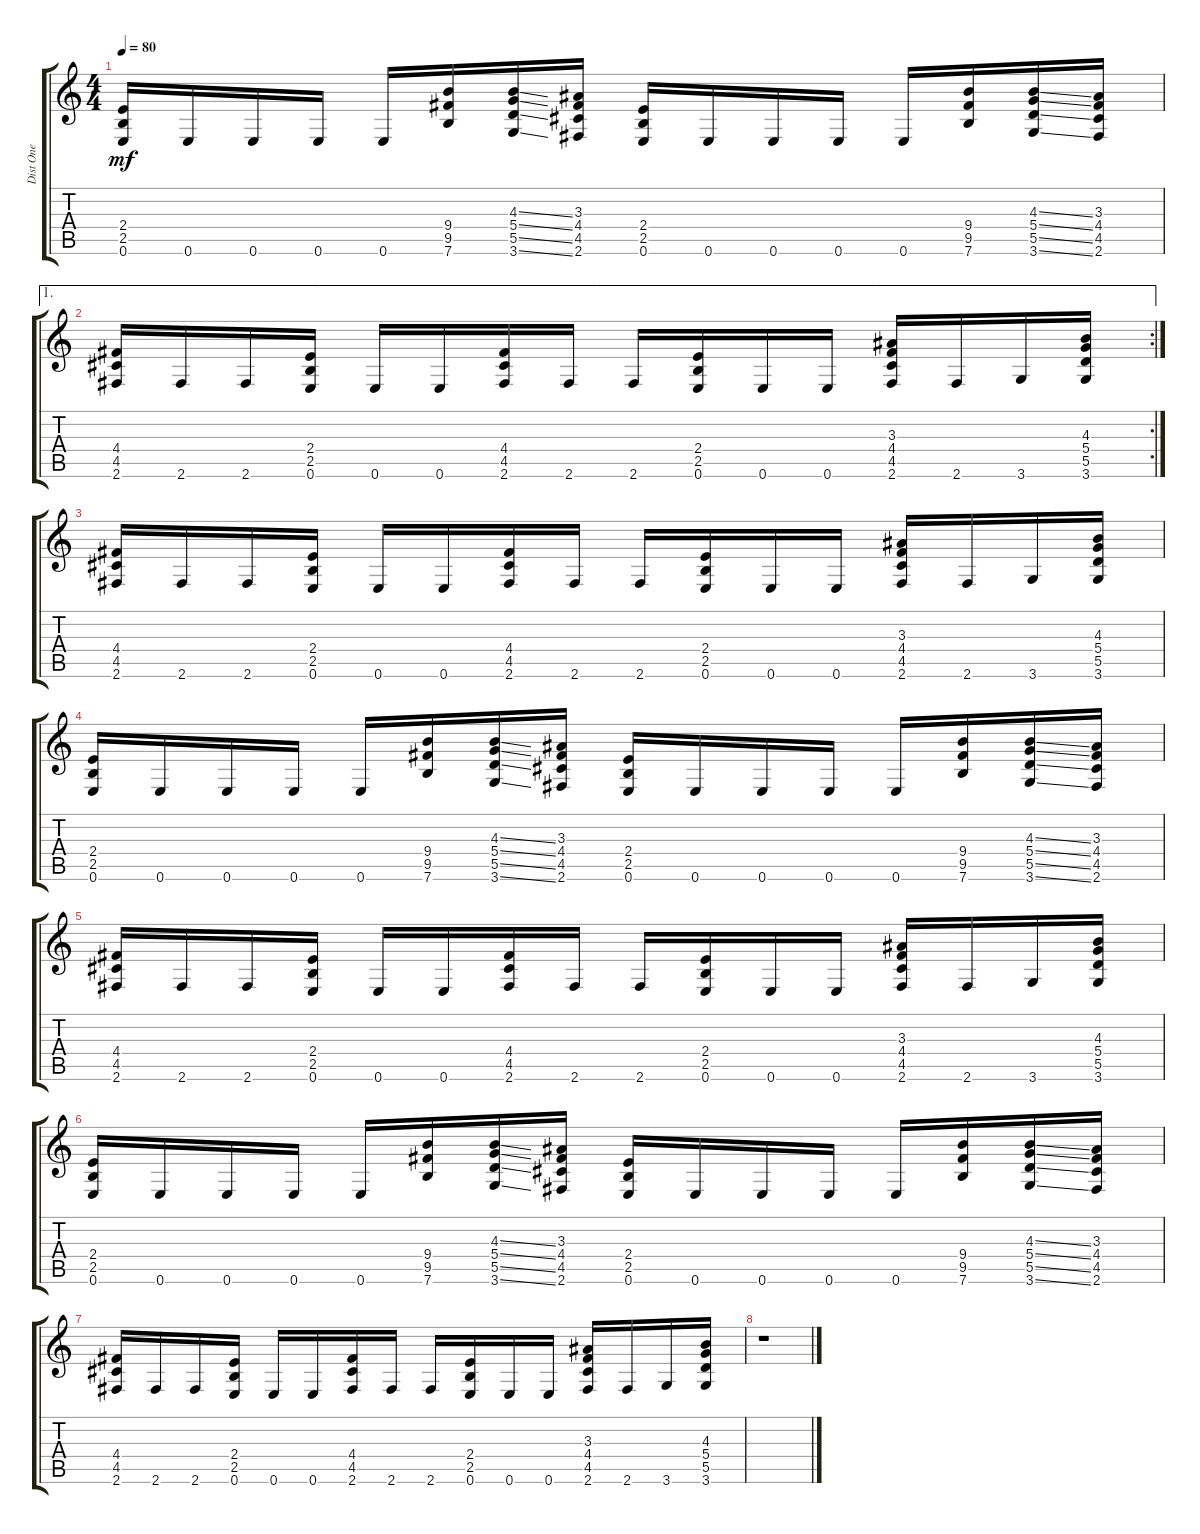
\track ("Dist One" "Dist One") {instrument overdrivenguitar}
\staff {score tabs}
\tuning (E4 B3 G3 D3 A2 E2) {hide}
\ts (4 4)
\tempo 80
\clef g2
\ks c
(2.4 2.5 0.6).16{dy mf} 0.6.16 0.6.16 0.6.16 0.6.16 (9.4 9.5 7.6).16 (4.3{ss} 5.4{ss} 5.5{ss} 3.6{ss}).16 (3.3 4.4 4.5 2.6).16 (2.4 2.5 0.6).16 0.6.16 0.6.16 0.6.16 0.6.16 (9.4 9.5 7.6).16 (4.3{ss} 5.4{ss} 5.5{ss} 3.6{ss}).16 (3.3 4.4 4.5 2.6).16 |
\ae 1
\rc 2
(4.4 4.5 2.6).16 2.6.16 2.6.16 (2.4 2.5 0.6).16 0.6.16 0.6.16 (4.4 4.5 2.6).16 2.6.16 2.6.16 (2.4 2.5 0.6).16 0.6.16 0.6.16 (3.3 4.4 4.5 2.6).16 2.6.16 3.6.16 (4.3 5.4 5.5 3.6).16 |
(4.4 4.5 2.6).16 2.6.16 2.6.16 (2.4 2.5 0.6).16 0.6.16 0.6.16 (4.4 4.5 2.6).16 2.6.16 2.6.16 (2.4 2.5 0.6).16 0.6.16 0.6.16 (3.3 4.4 4.5 2.6).16 2.6.16 3.6.16 (4.3 5.4 5.5 3.6).16 |
(2.4 2.5 0.6).16 0.6.16 0.6.16 0.6.16 0.6.16 (9.4 9.5 7.6).16 (4.3{ss} 5.4{ss} 5.5{ss} 3.6{ss}).16 (3.3 4.4 4.5 2.6).16 (2.4 2.5 0.6).16 0.6.16 0.6.16 0.6.16 0.6.16 (9.4 9.5 7.6).16 (4.3{ss} 5.4{ss} 5.5{ss} 3.6{ss}).16 (3.3 4.4 4.5 2.6).16 |
(4.4 4.5 2.6).16 2.6.16 2.6.16 (2.4 2.5 0.6).16 0.6.16 0.6.16 (4.4 4.5 2.6).16 2.6.16 2.6.16 (2.4 2.5 0.6).16 0.6.16 0.6.16 (3.3 4.4 4.5 2.6).16 2.6.16 3.6.16 (4.3 5.4 5.5 3.6).16 |
(2.4 2.5 0.6).16 0.6.16 0.6.16 0.6.16 0.6.16 (9.4 9.5 7.6).16 (4.3{ss} 5.4{ss} 5.5{ss} 3.6{ss}).16 (3.3 4.4 4.5 2.6).16 (2.4 2.5 0.6).16 0.6.16 0.6.16 0.6.16 0.6.16 (9.4 9.5 7.6).16 (4.3{ss} 5.4{ss} 5.5{ss} 3.6{ss}).16 (3.3 4.4 4.5 2.6).16 |
(4.4 4.5 2.6).16 2.6.16 2.6.16 (2.4 2.5 0.6).16 0.6.16 0.6.16 (4.4 4.5 2.6).16 2.6.16 2.6.16 (2.4 2.5 0.6).16 0.6.16 0.6.16 (3.3 4.4 4.5 2.6).16 2.6.16 3.6.16 (4.3 5.4 5.5 3.6).16 |
r.1
